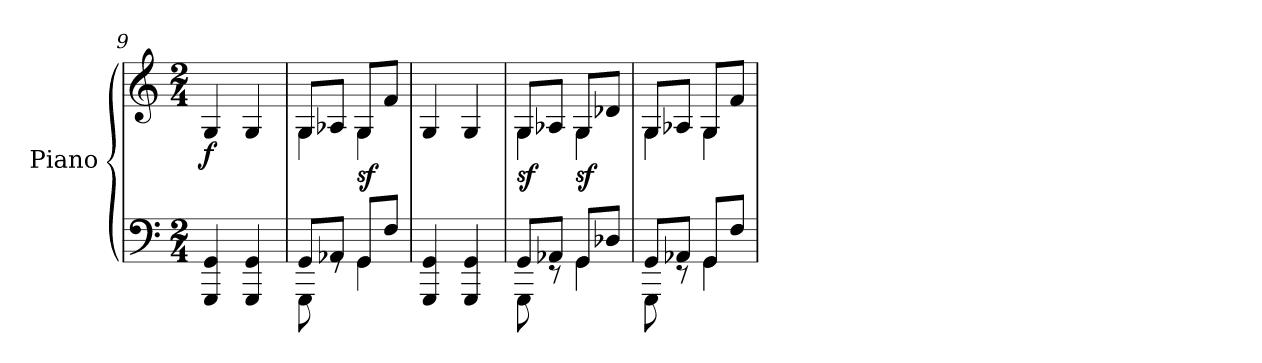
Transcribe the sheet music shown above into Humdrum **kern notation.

**kern	**kern	**dynam
*part1	*part1	*part1
*staff2	*staff1	*staff1/2
*I"Piano	*	*
*I'Pno.	*	*
*clefF4	*clefG2	*
*k[]	*k[]	*
*M2/4	*M2/4	*
=9	=9	=9
!	!	!LO:DY:b
4GGG/ 4GG/	4G/	f
4GGG/ 4GG/	4G/	.
=10	=10	=10
*^	*^	*
!	!	!	!	!LO:DY:b
!	!	!	!	!LO:DY:n=1:b
8GG/L	8GGG\	8G/L	4G\	sf sf
8AA-X/J	8rGG	8A-X/J	.	.
!	!	!	!	!LO:DY:n=2:b
8GG/L	4GG\	8G/L	4G\	sf
8F/J	.	8f/J	.	.
*v	*v	*	*	*
*	*v	*v	*
=11	=11	=11
4GGG/ 4GG/	4G/	.
4GGG/ 4GG/	4G/	.
=12	=12	=12
*^	*^	*
!	!	!	!	!LO:DY:b
8GG/L	8GGG\	8G/L	4G\	sf
8AA-X/J	8rEE	8A-X/J	.	.
!	!	!	!	!LO:DY:b
8GG/L	4GG\	8G/L	4G\	sf
8D-X/J	.	8d-X/J	.	.
=13	=13	=13	=13	=13
8GG/L	8GGG\	8G/L	4G\	.
8AA-X/J	8rEE	8A-X/J	.	.
8GG/L	4GG\	8G/L	4G\	.
8F/J	.	8f/J	.	.
*v	*v	*	*	*
*	*v	*v	*
=	=	=
*-	*-	*-
